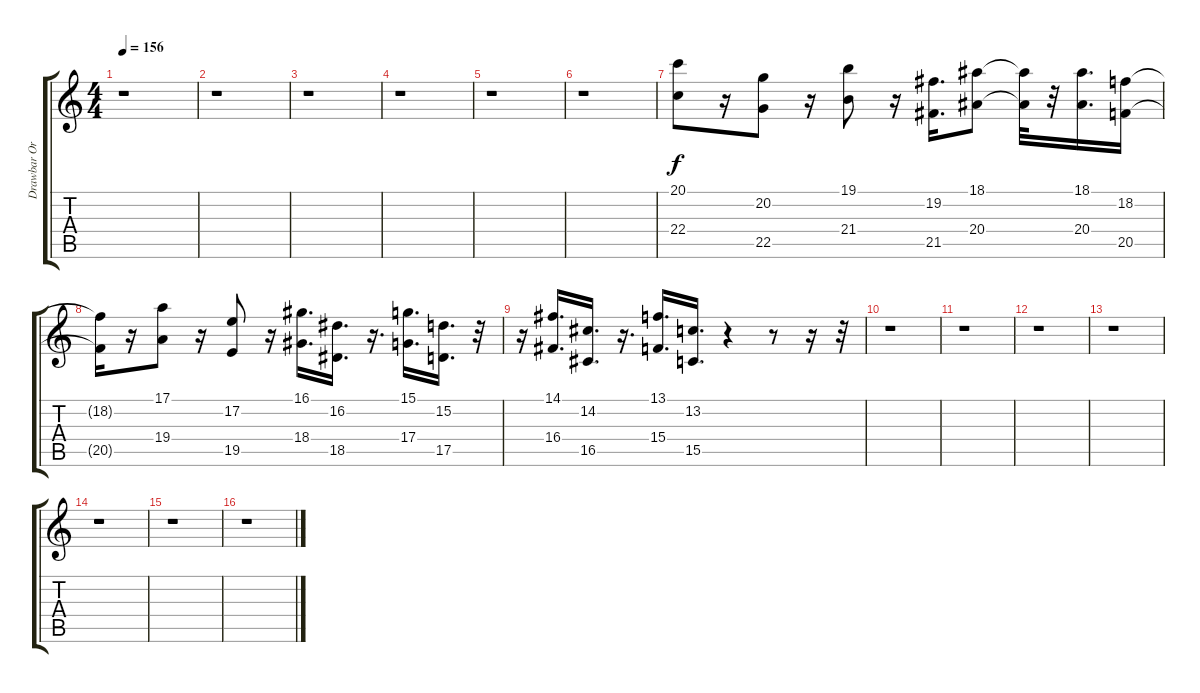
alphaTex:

\track ("Drawbar Organ" "Drawbar Or") {instrument drawbarorgan}
\staff {score tabs}
\tuning (E4 B3 G3 D3 A2 E2) {hide}
\ts (4 4)
\tempo 156
\clef g2
\ks c
r.1{dy f} |
r.1 |
r.1 |
r.1 |
r.1 |
r.1 |
(20.1 22.4).8 r.16 (20.2 22.5).8 r.16 (19.1 21.4).8 r.16 (19.2 21.5).16{d} (18.1 20.4).8 (18.1{t} 20.4{t}).32 r.32 (18.1 20.4).16{d} (18.2 20.5).16 |
(18.2{t} 20.5{t}).16 r.16 (17.1 19.4).8 r.16 (17.2 19.5).8 r.16 (16.1 18.4).16{d} (16.2 18.5).16{d} r.16{d} (15.1 17.4).16{d} (15.2 17.5).16{d} r.32 |
r.16 (14.1 16.4).16{d} (14.2 16.5).16{d} r.16{d} (13.1 15.4).16{d} (13.2 15.5).16{d} r.4 r.8 r.16 r.32 |
r.1 |
r.1 |
r.1 |
r.1 |
r.1 |
r.1 |
r.1
